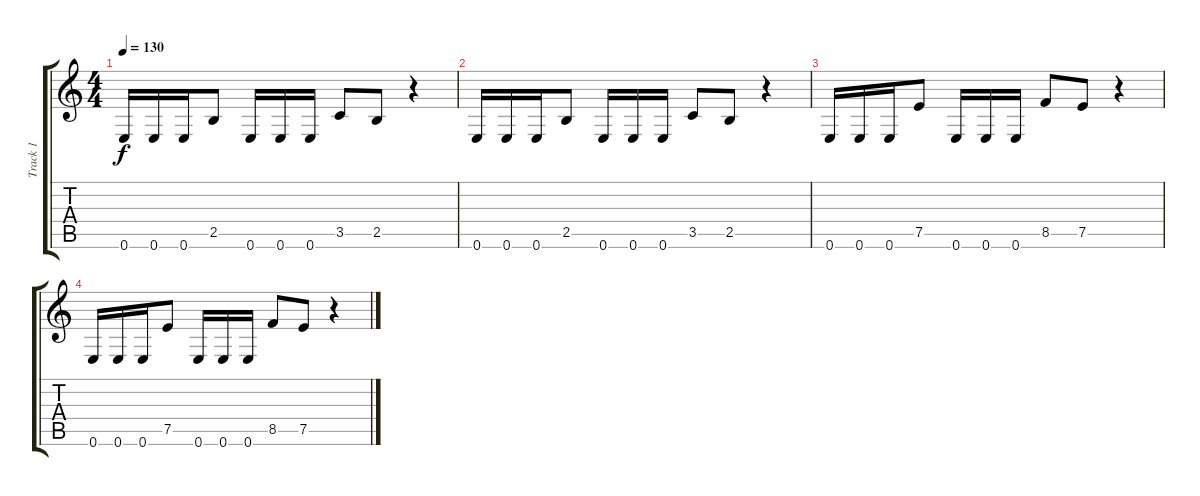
\track ("Track 1" "Track 1") {instrument distortionguitar}
\staff {score tabs}
\tuning (E4 B3 G3 D3 A2 E2) {hide}
\ts (4 4)
\tempo 130
\clef g2
\ks c
0.6.16{dy f} 0.6.16 0.6.16 2.5.8 0.6.16 0.6.16 0.6.16 3.5.8 2.5.8 r.4 |
0.6.16 0.6.16 0.6.16 2.5.8 0.6.16 0.6.16 0.6.16 3.5.8 2.5.8 r.4 |
0.6.16 0.6.16 0.6.16 7.5.8 0.6.16 0.6.16 0.6.16 8.5.8 7.5.8 r.4 |
0.6.16 0.6.16 0.6.16 7.5.8 0.6.16 0.6.16 0.6.16 8.5.8 7.5.8 r.4
